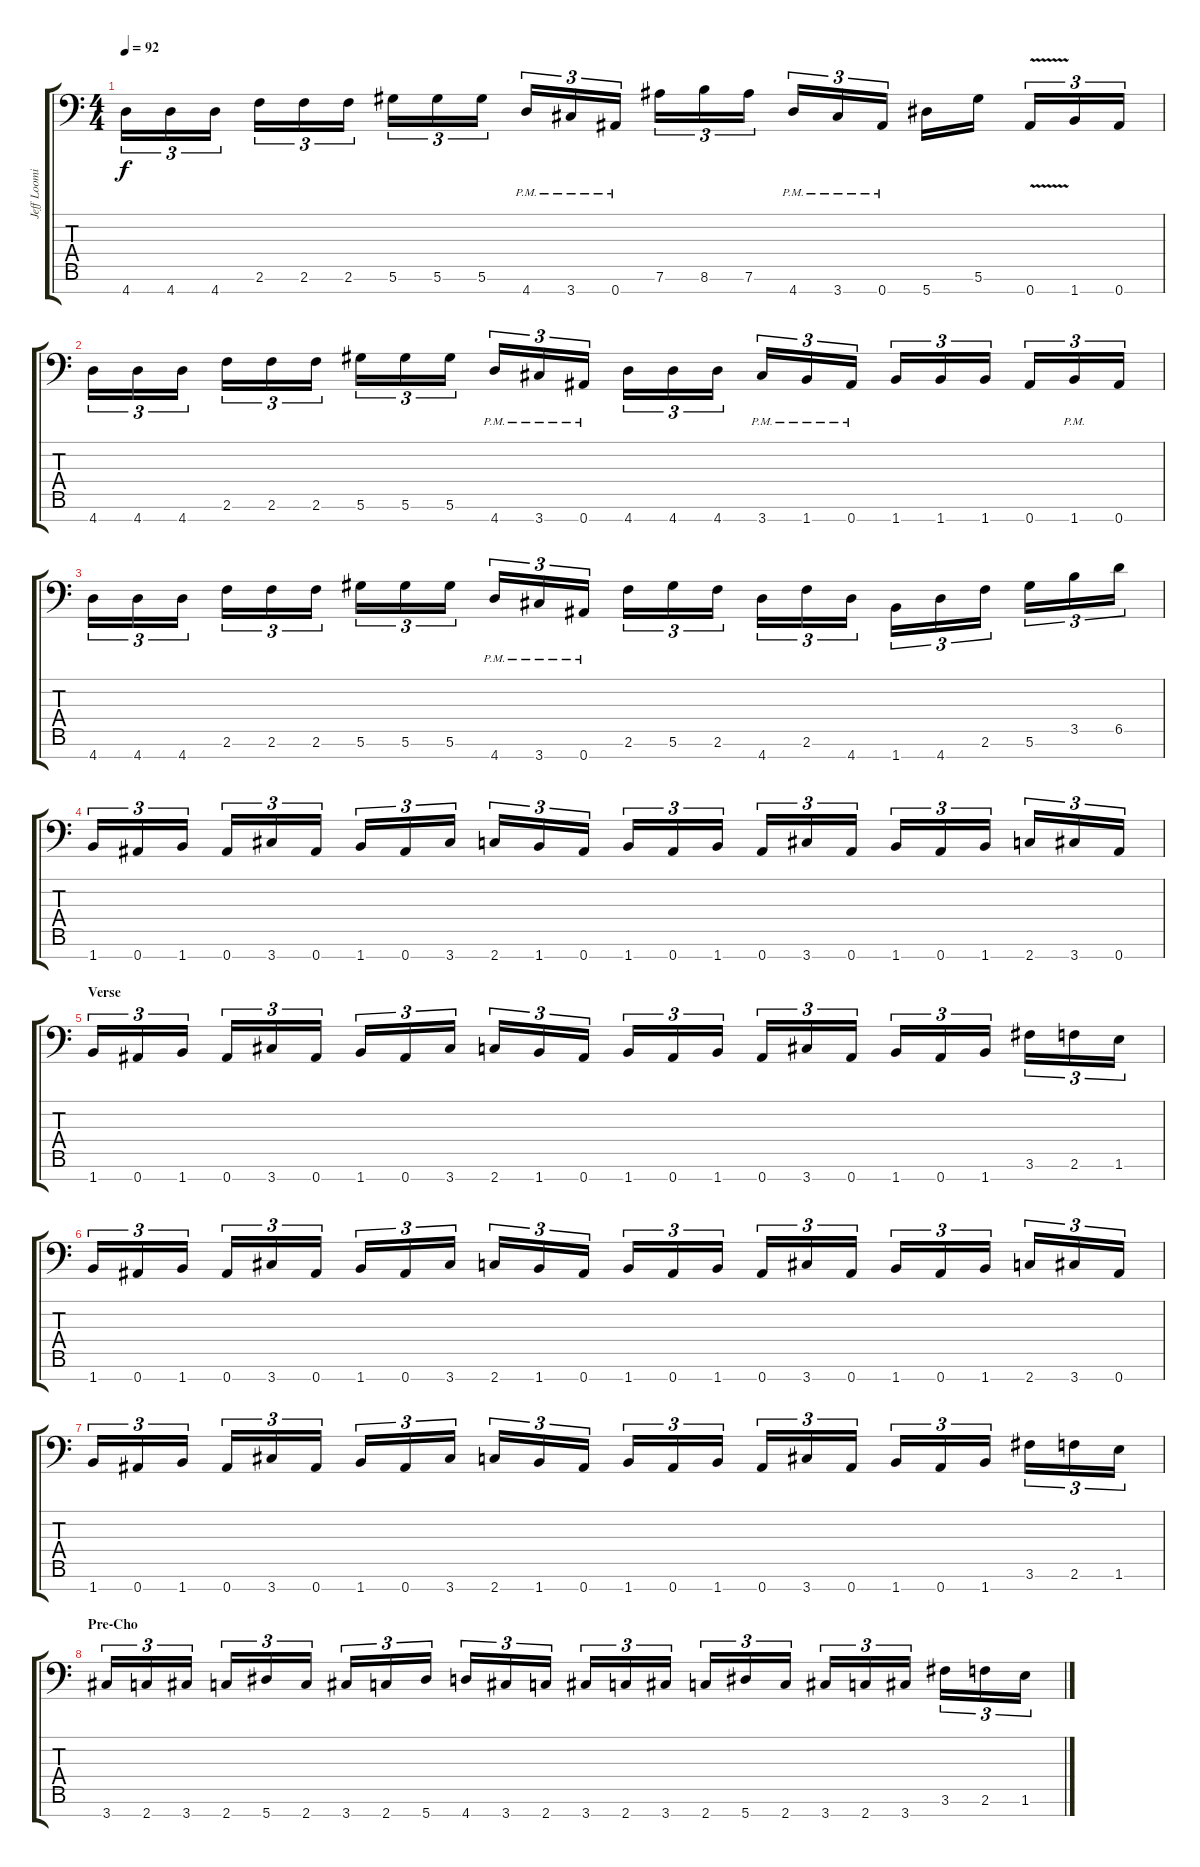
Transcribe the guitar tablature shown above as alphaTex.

\track ("Jeff Loomis Rythm" "Jeff Loomi") {instrument distortionguitar}
\staff {score tabs}
\tuning (Eb4 Bb3 Gb3 Db3 Ab2 Eb2 Bb1) {hide}
\ts (4 4)
\tempo 92
\clef f4
\ks c
4.7.16{tu (3 2) dy f} 4.7.16{tu (3 2)} 4.7.16{tu (3 2)} 2.6.16{tu (3 2)} 2.6.16{tu (3 2)} 2.6.16{tu (3 2)} 5.6.16{tu (3 2)} 5.6.16{tu (3 2)} 5.6.16{tu (3 2)} 4.7{pm}.16{tu (3 2)} 3.7{pm}.16{tu (3 2)} 0.7{pm}.16{tu (3 2)} 7.6.16{tu (3 2)} 8.6.16{tu (3 2)} 7.6.16{tu (3 2)} 4.7{pm}.16{tu (3 2)} 3.7{pm}.16{tu (3 2)} 0.7{pm}.16{tu (3 2)} 5.7.16 5.6.16 0.7{v}.16{tu (3 2)} 1.7.16{tu (3 2)} 0.7.16{tu (3 2)} |
4.7.16{tu (3 2)} 4.7.16{tu (3 2)} 4.7.16{tu (3 2)} 2.6.16{tu (3 2)} 2.6.16{tu (3 2)} 2.6.16{tu (3 2)} 5.6.16{tu (3 2)} 5.6.16{tu (3 2)} 5.6.16{tu (3 2)} 4.7{pm}.16{tu (3 2)} 3.7{pm}.16{tu (3 2)} 0.7{pm}.16{tu (3 2)} 4.7.16{tu (3 2)} 4.7.16{tu (3 2)} 4.7.16{tu (3 2)} 3.7{pm}.16{tu (3 2)} 1.7{pm}.16{tu (3 2)} 0.7{pm}.16{tu (3 2)} 1.7.16{tu (3 2)} 1.7.16{tu (3 2)} 1.7.16{tu (3 2)} 0.7.16{tu (3 2)} 1.7{pm}.16{tu (3 2)} 0.7.16{tu (3 2)} |
4.7.16{tu (3 2)} 4.7.16{tu (3 2)} 4.7.16{tu (3 2)} 2.6.16{tu (3 2)} 2.6.16{tu (3 2)} 2.6.16{tu (3 2)} 5.6.16{tu (3 2)} 5.6.16{tu (3 2)} 5.6.16{tu (3 2)} 4.7{pm}.16{tu (3 2)} 3.7{pm}.16{tu (3 2)} 0.7{pm}.16{tu (3 2)} 2.6.16{tu (3 2)} 5.6.16{tu (3 2)} 2.6.16{tu (3 2)} 4.7.16{tu (3 2)} 2.6.16{tu (3 2)} 4.7.16{tu (3 2)} 1.7.16{tu (3 2)} 4.7.16{tu (3 2)} 2.6.16{tu (3 2)} 5.6.16{tu (3 2)} 3.5.16{tu (3 2)} 6.5.16{tu (3 2)} |
1.7.16{tu (3 2) balance 8} 0.7.16{tu (3 2)} 1.7.16{tu (3 2)} 0.7.16{tu (3 2)} 3.7.16{tu (3 2)} 0.7.16{tu (3 2)} 1.7.16{tu (3 2)} 0.7.16{tu (3 2)} 3.7.16{tu (3 2)} 2.7.16{tu (3 2)} 1.7.16{tu (3 2)} 0.7.16{tu (3 2)} 1.7.16{tu (3 2)} 0.7.16{tu (3 2)} 1.7.16{tu (3 2)} 0.7.16{tu (3 2)} 3.7.16{tu (3 2)} 0.7.16{tu (3 2)} 1.7.16{tu (3 2)} 0.7.16{tu (3 2)} 1.7.16{tu (3 2)} 2.7.16{tu (3 2)} 3.7.16{tu (3 2)} 0.7.16{tu (3 2)} |
\section ("" "Verse")
1.7.16{tu (3 2)} 0.7.16{tu (3 2)} 1.7.16{tu (3 2)} 0.7.16{tu (3 2)} 3.7.16{tu (3 2)} 0.7.16{tu (3 2)} 1.7.16{tu (3 2)} 0.7.16{tu (3 2)} 3.7.16{tu (3 2)} 2.7.16{tu (3 2)} 1.7.16{tu (3 2)} 0.7.16{tu (3 2)} 1.7.16{tu (3 2)} 0.7.16{tu (3 2)} 1.7.16{tu (3 2)} 0.7.16{tu (3 2)} 3.7.16{tu (3 2)} 0.7.16{tu (3 2)} 1.7.16{tu (3 2)} 0.7.16{tu (3 2)} 1.7.16{tu (3 2)} 3.6.16{tu (3 2)} 2.6.16{tu (3 2)} 1.6.16{tu (3 2)} |
1.7.16{tu (3 2)} 0.7.16{tu (3 2)} 1.7.16{tu (3 2)} 0.7.16{tu (3 2)} 3.7.16{tu (3 2)} 0.7.16{tu (3 2)} 1.7.16{tu (3 2)} 0.7.16{tu (3 2)} 3.7.16{tu (3 2)} 2.7.16{tu (3 2)} 1.7.16{tu (3 2)} 0.7.16{tu (3 2)} 1.7.16{tu (3 2)} 0.7.16{tu (3 2)} 1.7.16{tu (3 2)} 0.7.16{tu (3 2)} 3.7.16{tu (3 2)} 0.7.16{tu (3 2)} 1.7.16{tu (3 2)} 0.7.16{tu (3 2)} 1.7.16{tu (3 2)} 2.7.16{tu (3 2)} 3.7.16{tu (3 2)} 0.7.16{tu (3 2)} |
1.7.16{tu (3 2)} 0.7.16{tu (3 2)} 1.7.16{tu (3 2)} 0.7.16{tu (3 2)} 3.7.16{tu (3 2)} 0.7.16{tu (3 2)} 1.7.16{tu (3 2)} 0.7.16{tu (3 2)} 3.7.16{tu (3 2)} 2.7.16{tu (3 2)} 1.7.16{tu (3 2)} 0.7.16{tu (3 2)} 1.7.16{tu (3 2)} 0.7.16{tu (3 2)} 1.7.16{tu (3 2)} 0.7.16{tu (3 2)} 3.7.16{tu (3 2)} 0.7.16{tu (3 2)} 1.7.16{tu (3 2)} 0.7.16{tu (3 2)} 1.7.16{tu (3 2)} 3.6.16{tu (3 2)} 2.6.16{tu (3 2)} 1.6.16{tu (3 2)} |
\section ("" "Pre-Cho")
3.7.16{tu (3 2)} 2.7.16{tu (3 2)} 3.7.16{tu (3 2)} 2.7.16{tu (3 2)} 5.7.16{tu (3 2)} 2.7.16{tu (3 2)} 3.7.16{tu (3 2)} 2.7.16{tu (3 2)} 5.7.16{tu (3 2)} 4.7.16{tu (3 2)} 3.7.16{tu (3 2)} 2.7.16{tu (3 2)} 3.7.16{tu (3 2)} 2.7.16{tu (3 2)} 3.7.16{tu (3 2)} 2.7.16{tu (3 2)} 5.7.16{tu (3 2)} 2.7.16{tu (3 2)} 3.7.16{tu (3 2)} 2.7.16{tu (3 2)} 3.7.16{tu (3 2)} 3.6.16{tu (3 2)} 2.6.16{tu (3 2)} 1.6.16{tu (3 2)}
